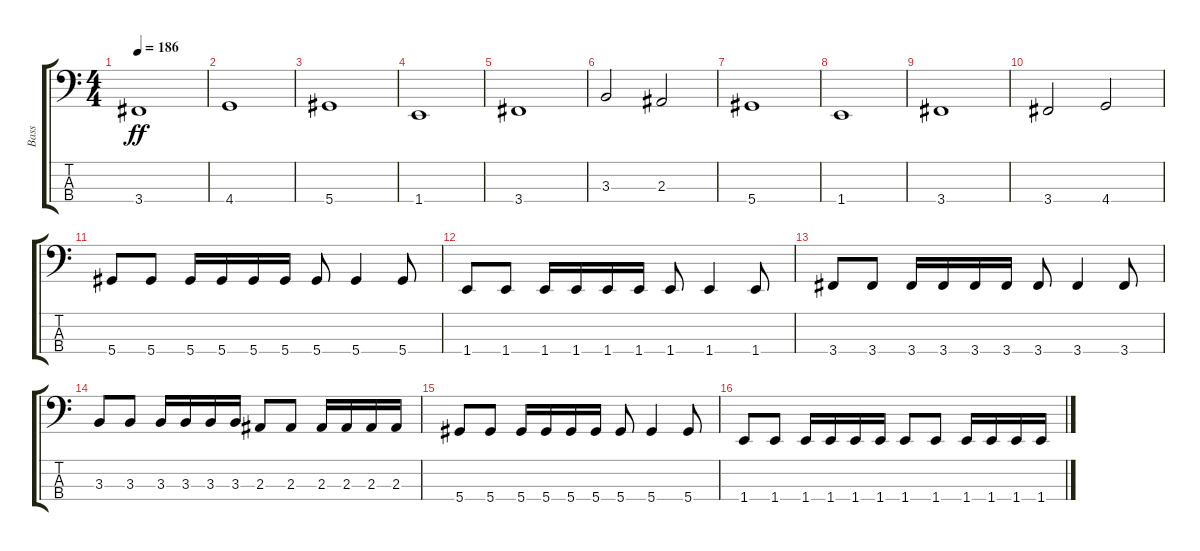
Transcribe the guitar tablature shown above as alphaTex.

\track ("Bass" "Bass") {instrument electricbassfinger}
\staff {score tabs}
\tuning (Gb2 Db2 Ab1 Eb1) {hide}
\ts (4 4)
\tempo 186
\clef f4
\ks c
3.4.1{dy ff} |
4.4.1 |
5.4.1 |
1.4.1 |
3.4.1 |
3.3.2 2.3.2 |
5.4.1 |
1.4.1 |
3.4.1 |
3.4.2 4.4.2 |
5.4.8 5.4.8 5.4.16 5.4.16 5.4.16 5.4.16 5.4.8 5.4.4 5.4.8 |
1.4.8 1.4.8 1.4.16 1.4.16 1.4.16 1.4.16 1.4.8 1.4.4 1.4.8 |
3.4.8 3.4.8 3.4.16 3.4.16 3.4.16 3.4.16 3.4.8 3.4.4 3.4.8 |
3.3.8 3.3.8 3.3.16 3.3.16 3.3.16 3.3.16 2.3.8 2.3.8 2.3.16 2.3.16 2.3.16 2.3.16 |
5.4.8 5.4.8 5.4.16 5.4.16 5.4.16 5.4.16 5.4.8 5.4.4 5.4.8 |
1.4.8 1.4.8 1.4.16 1.4.16 1.4.16 1.4.16 1.4.8 1.4.8 1.4.16 1.4.16 1.4.16 1.4.16
